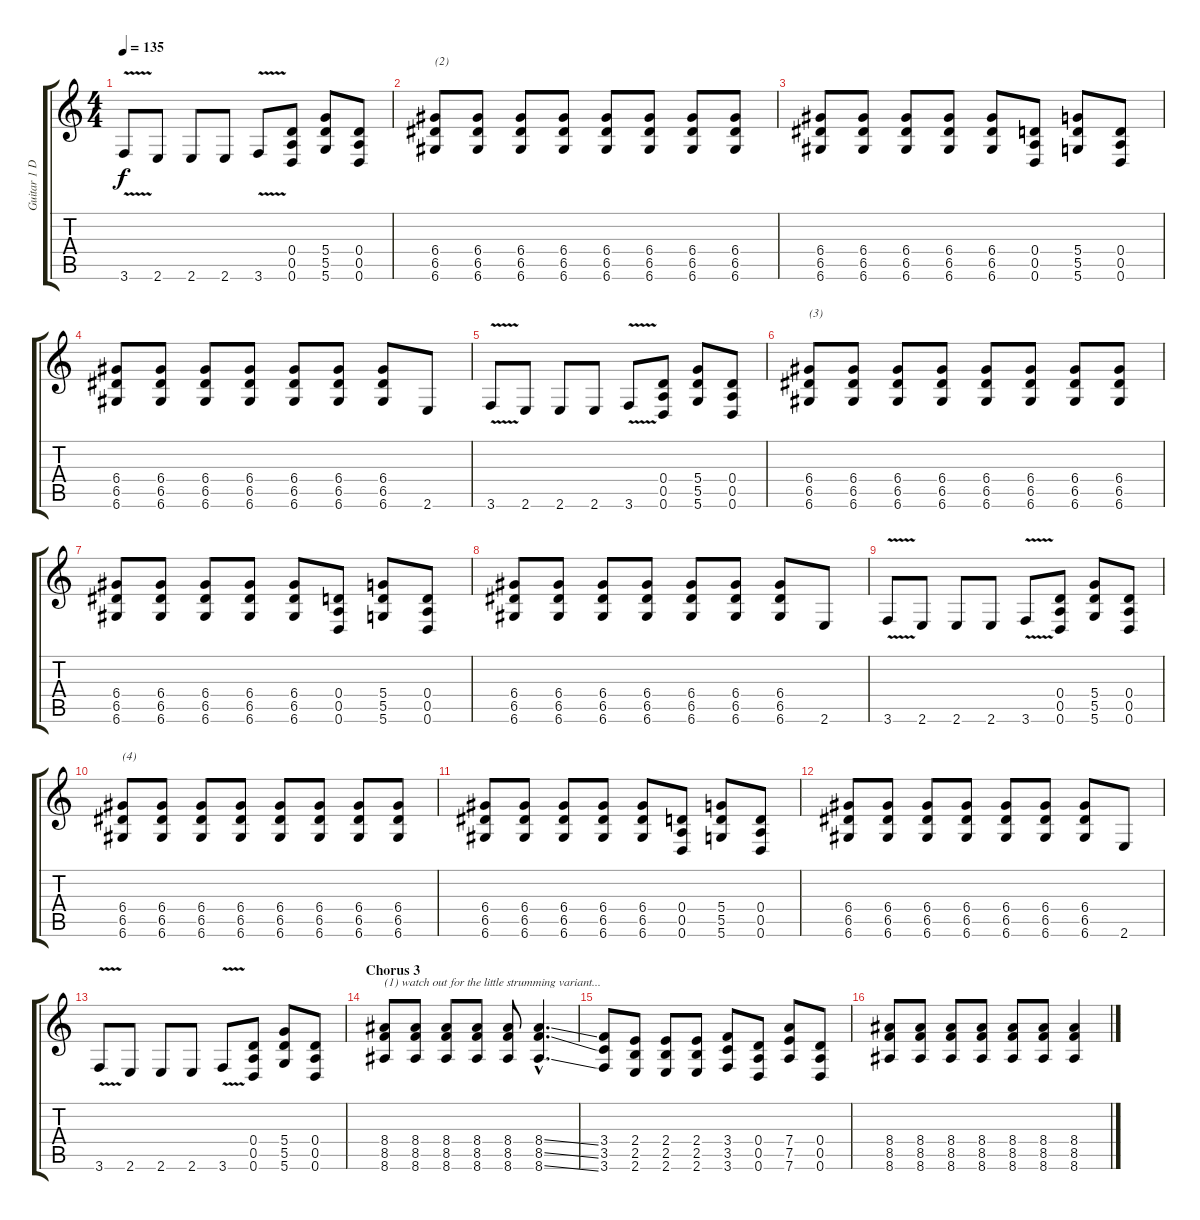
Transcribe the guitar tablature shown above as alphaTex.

\track ("Guitar 1 Drop D - rythm" "Guitar 1 D") {instrument distortionguitar}
\staff {score tabs}
\tuning (E4 B3 G3 D3 A2 D2) {hide}
\ts (4 4)
\tempo 135
\clef g2
\ks c
3.6{v}.8{dy f} 2.6.8 2.6.8 2.6.8 3.6{v}.8 (0.4 0.5 0.6).8 (5.4 5.5 5.6).8 (0.4 0.5 0.6).8 |
(6.4 6.5 6.6).8{txt "(2)"} (6.4 6.5 6.6).8 (6.4 6.5 6.6).8 (6.4 6.5 6.6).8 (6.4 6.5 6.6).8 (6.4 6.5 6.6).8 (6.4 6.5 6.6).8 (6.4 6.5 6.6).8 |
(6.4 6.5 6.6).8 (6.4 6.5 6.6).8 (6.4 6.5 6.6).8 (6.4 6.5 6.6).8 (6.4 6.5 6.6).8 (0.4 0.5 0.6).8 (5.4 5.5 5.6).8 (0.4 0.5 0.6).8 |
(6.4 6.5 6.6).8 (6.4 6.5 6.6).8 (6.4 6.5 6.6).8 (6.4 6.5 6.6).8 (6.4 6.5 6.6).8 (6.4 6.5 6.6).8 (6.4 6.5 6.6).8 2.6.8 |
3.6{v}.8 2.6.8 2.6.8 2.6.8 3.6{v}.8 (0.4 0.5 0.6).8 (5.4 5.5 5.6).8 (0.4 0.5 0.6).8 |
(6.4 6.5 6.6).8{txt "(3)"} (6.4 6.5 6.6).8 (6.4 6.5 6.6).8 (6.4 6.5 6.6).8 (6.4 6.5 6.6).8 (6.4 6.5 6.6).8 (6.4 6.5 6.6).8 (6.4 6.5 6.6).8 |
(6.4 6.5 6.6).8 (6.4 6.5 6.6).8 (6.4 6.5 6.6).8 (6.4 6.5 6.6).8 (6.4 6.5 6.6).8 (0.4 0.5 0.6).8 (5.4 5.5 5.6).8 (0.4 0.5 0.6).8 |
(6.4 6.5 6.6).8 (6.4 6.5 6.6).8 (6.4 6.5 6.6).8 (6.4 6.5 6.6).8 (6.4 6.5 6.6).8 (6.4 6.5 6.6).8 (6.4 6.5 6.6).8 2.6.8 |
3.6{v}.8 2.6.8 2.6.8 2.6.8 3.6{v}.8 (0.4 0.5 0.6).8 (5.4 5.5 5.6).8 (0.4 0.5 0.6).8 |
(6.4 6.5 6.6).8{txt "(4)"} (6.4 6.5 6.6).8 (6.4 6.5 6.6).8 (6.4 6.5 6.6).8 (6.4 6.5 6.6).8 (6.4 6.5 6.6).8 (6.4 6.5 6.6).8 (6.4 6.5 6.6).8 |
(6.4 6.5 6.6).8 (6.4 6.5 6.6).8 (6.4 6.5 6.6).8 (6.4 6.5 6.6).8 (6.4 6.5 6.6).8 (0.4 0.5 0.6).8 (5.4 5.5 5.6).8 (0.4 0.5 0.6).8 |
(6.4 6.5 6.6).8 (6.4 6.5 6.6).8 (6.4 6.5 6.6).8 (6.4 6.5 6.6).8 (6.4 6.5 6.6).8 (6.4 6.5 6.6).8 (6.4 6.5 6.6).8 2.6.8 |
3.6{v}.8 2.6.8 2.6.8 2.6.8 3.6{v}.8 (0.4 0.5 0.6).8 (5.4 5.5 5.6).8 (0.4 0.5 0.6).8 |
\section ("" "Chorus 3 ")
(8.4 8.5 8.6).8{txt "(1) watch out for the little strumming variant..."} (8.4 8.5 8.6).8 (8.4 8.5 8.6).8 (8.4 8.5 8.6).8 (8.4 8.5 8.6).8 (8.4{ss hac} 8.5{ss hac} 8.6{ss hac}).4{d} |
(3.4 3.5 3.6).8 (2.4 2.5 2.6).8 (2.4 2.5 2.6).8 (2.4 2.5 2.6).8 (3.4 3.5 3.6).8 (0.4 0.5 0.6).8 (7.4 7.5 7.6).8 (0.4 0.5 0.6).8 |
(8.4 8.5 8.6).8 (8.4 8.5 8.6).8 (8.4 8.5 8.6).8 (8.4 8.5 8.6).8 (8.4 8.5 8.6).8 (8.4 8.5 8.6).8 (8.4{ss} 8.5{ss} 8.6{ss}).4
